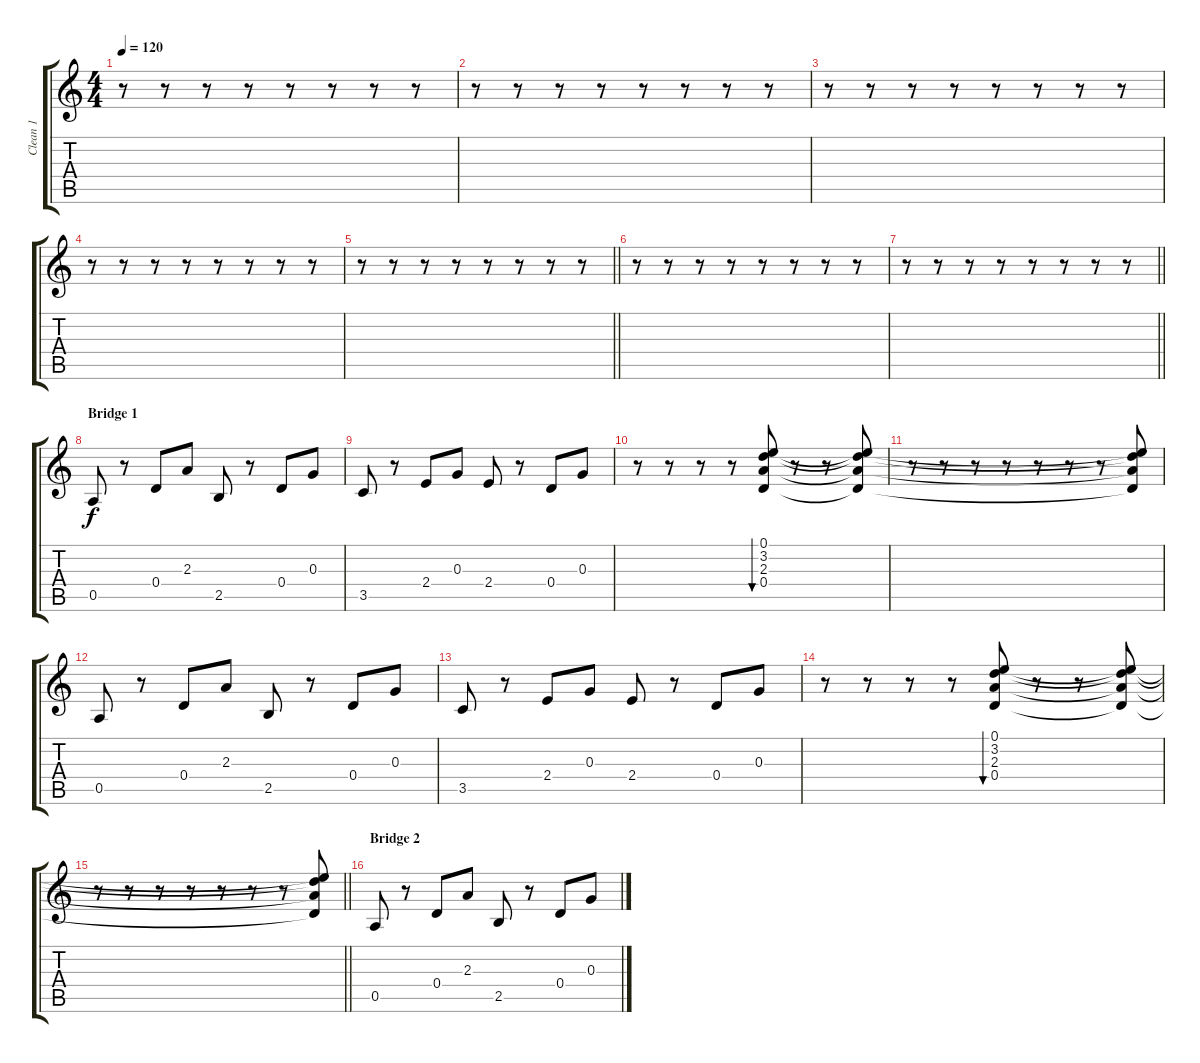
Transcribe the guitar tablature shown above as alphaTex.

\track ("Clean 1" "Clean 1") {instrument electricguitarclean}
\staff {score tabs}
\tuning (E4 B3 G3 D3 A2 D2) {hide}
\ts (4 4)
\tempo 120
\clef g2
\ks c
r.8{dy f} r.8 r.8 r.8 r.8 r.8 r.8 r.8 |
r.8 r.8 r.8 r.8 r.8 r.8 r.8 r.8 |
r.8 r.8 r.8 r.8 r.8 r.8 r.8 r.8 |
r.8 r.8 r.8 r.8 r.8 r.8 r.8 r.8 |
\barLineRight lightlight
r.8 r.8 r.8 r.8 r.8 r.8 r.8 r.8 |
r.8 r.8 r.8 r.8 r.8 r.8 r.8 r.8 |
\barLineRight lightlight
r.8 r.8 r.8 r.8 r.8 r.8 r.8 r.8 |
\section ("" "Bridge 1")
0.5.8 r.8 0.4.8 2.3.8 2.5.8 r.8 0.4.8 0.3.8 |
3.5.8 r.8 2.4.8 0.3.8 2.4.8 r.8 0.4.8 0.3.8 |
r.8 r.8 r.8 r.8 (0.1 3.2 2.3 0.4).8{bu 480} r.8 r.8 (0.1{t} 3.2{t} 2.3{t} 0.4{t}).8 |
r.8 r.8 r.8 r.8 r.8 r.8 r.8 (0.1{t} 3.2{t} 2.3{t} 0.4{t}).8 |
0.5.8 r.8 0.4.8 2.3.8 2.5.8 r.8 0.4.8 0.3.8 |
3.5.8 r.8 2.4.8 0.3.8 2.4.8 r.8 0.4.8 0.3.8 |
r.8 r.8 r.8 r.8 (0.1 3.2 2.3 0.4).8{bu 480} r.8 r.8 (0.1{t} 3.2{t} 2.3{t} 0.4{t}).8 |
\barLineRight lightlight
r.8 r.8 r.8 r.8 r.8 r.8 r.8 (0.1{t} 3.2{t} 2.3{t} 0.4{t}).8 |
\section ("" "Bridge 2")
0.5.8 r.8 0.4.8 2.3.8 2.5.8 r.8 0.4.8 0.3.8
